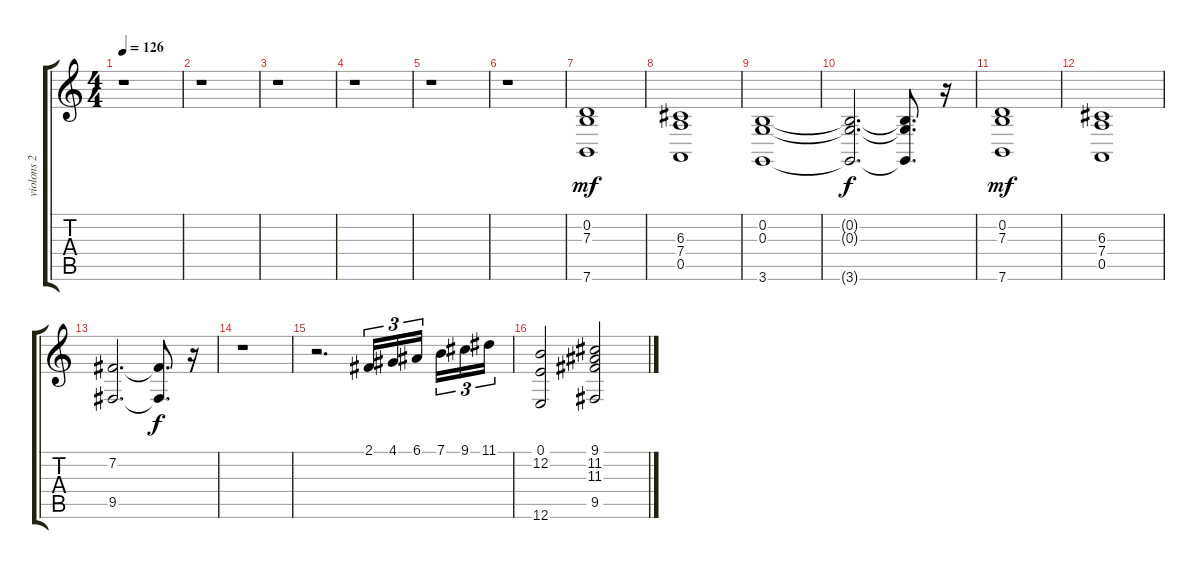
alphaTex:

\track ("violons 2" "violons 2") {instrument stringensemble1}
\staff {score tabs}
\tuning (E4 B3 G3 D3 A2 E2) {hide}
\ts (4 4)
\tempo 126
\clef g2
\ks c
r.1{dy f} |
r.1 |
r.1 |
r.1 |
r.1 |
r.1 |
(0.2 7.3 7.6).1{dy mf} |
(6.3 7.4 0.5).1 |
(0.2 0.3 3.6).1 |
(0.2{t} 0.3{t} 3.6{t}).2{d dy f} (0.2{t} 0.3{t} 3.6{t}).8{d} r.16 |
(0.2 7.3 7.6).1{dy mf} |
(6.3 7.4 0.5).1 |
(7.2 9.5).2{d} (7.2{t} 9.5{t}).8{d dy f} r.16 |
r.1 |
r.2{d} 2.1.16{tu (3 2)} 4.1.16{tu (3 2)} 6.1.16{tu (3 2)} 7.1.16{tu (3 2)} 9.1.16{tu (3 2)} 11.1.16{tu (3 2)} |
(0.1 12.2 12.6).2 (9.1 11.2 11.3 9.5).2
